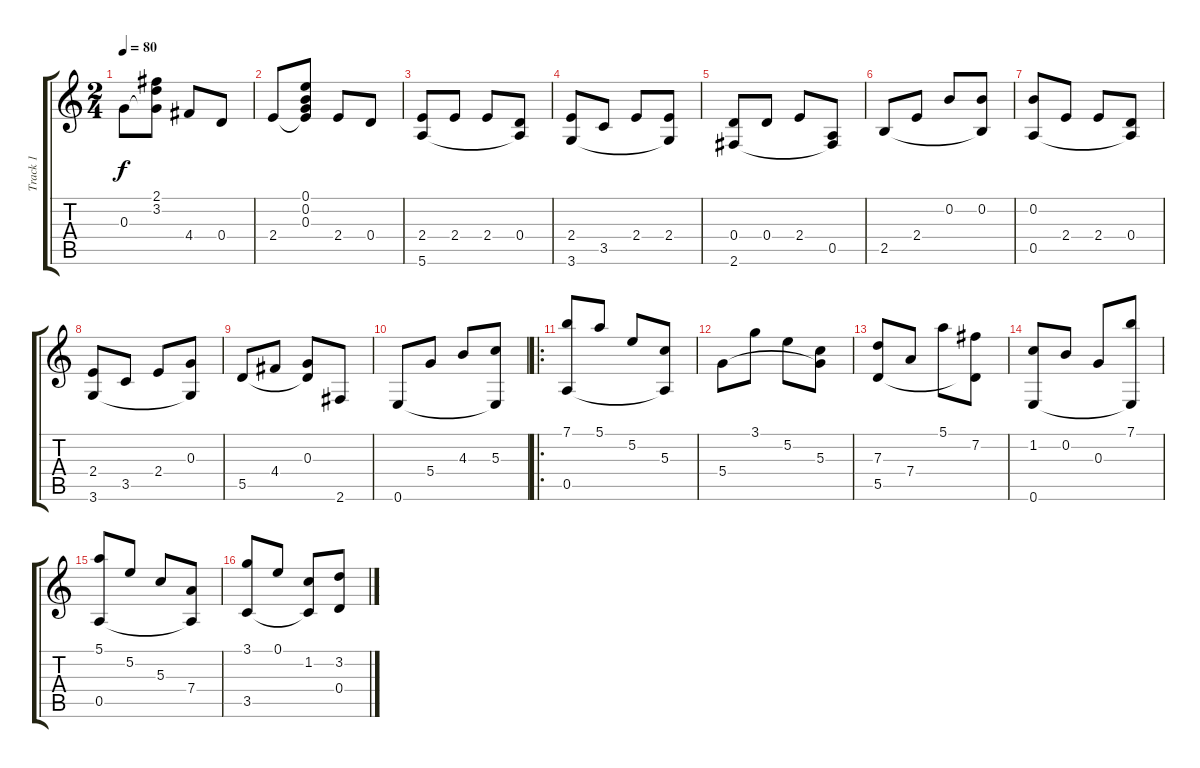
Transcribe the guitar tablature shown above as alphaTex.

\track ("Track 1" "Track 1") {instrument acousticguitarnylon}
\staff {score tabs}
\tuning (E4 B3 G3 D3 A2 E2) {hide}
\ts (2 4)
\tempo 80
\clef g2
\ks aminor
0.3.8{dy f} (2.1 3.2 0.3{t}).8 4.4.8 0.4.8 |
2.4.8 (0.1 0.2 0.3 2.4{t}).8 2.4.8 0.4.8 |
(2.4 5.6).8 2.4.8 2.4.8 (0.4 5.6{t}).8 |
(2.4 3.6).8 3.5.8 2.4.8 (2.4 3.6{t}).8 |
(0.4 2.6).8 0.4.8 2.4.8 (0.5 2.6{t}).8 |
2.5.8 2.4.8 0.2.8 (0.2 2.5{t}).8 |
(0.2 0.5).8 2.4.8 2.4.8 (0.4 0.5{t}).8 |
(2.4 3.6).8 3.5.8 2.4.8 (0.3 3.6{t}).8 |
5.5.8 4.4.8 (0.3 5.5{t}).8 2.6.8 |
0.6.8 5.4.8 4.3.8 (5.3 0.6{t}).8 |
\ro
(7.1 0.5).8 5.1.8 5.2.8 (5.3 0.5{t}).8 |
5.4.8 3.1.8 5.2.8 (5.3 5.4{t}).8 |
(7.3 5.5).8 7.4.8 5.1.8 (7.2 5.5{t}).8 |
(1.2 0.6).8 0.2.8 0.3.8 (7.1 0.6{t}).8 |
(5.1 0.5).8 5.2.8 5.3.8 (7.4 0.5{t}).8 |
(3.1 3.5).8 0.1.8 (1.2 3.5{t}).8 (3.2 0.4).8
